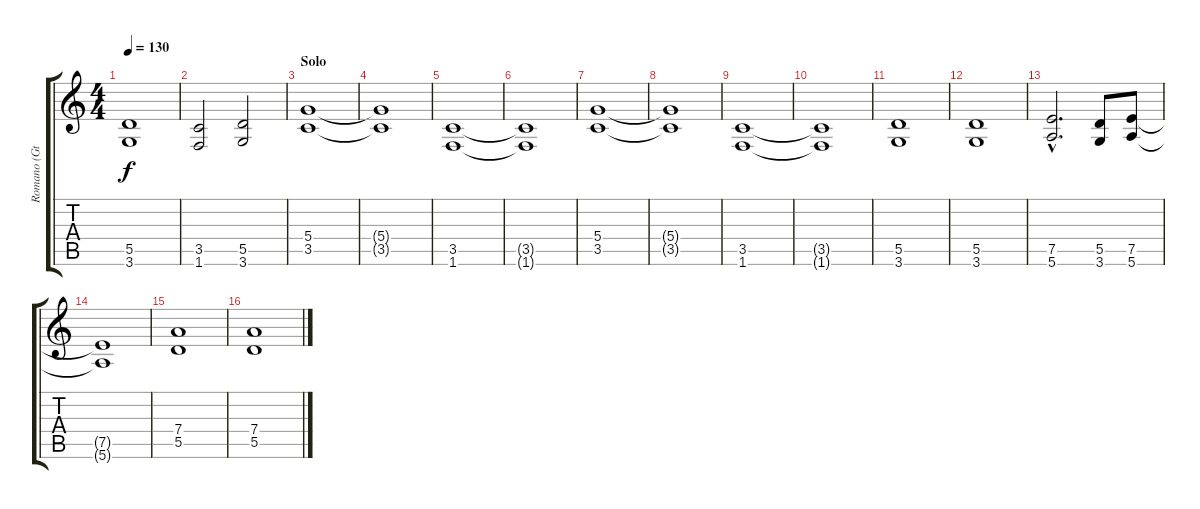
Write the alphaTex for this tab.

\track ("Romano (Gtr 2)" "Romano (Gt") {instrument distortionguitar}
\staff {score tabs}
\tuning (E4 B3 G3 D3 A2 E2) {hide}
\ts (4 4)
\tempo 130
\clef g2
\ks c
(5.5 3.6).1{dy f} |
(3.5 1.6).2 (5.5 3.6).2 |
\section ("" "Solo")
(5.4 3.5).1 |
(5.4{t} 3.5{t}).1 |
(3.5 1.6).1 |
(3.5{t} 1.6{t}).1 |
(5.4 3.5).1 |
(5.4{t} 3.5{t}).1 |
(3.5 1.6).1 |
(3.5{t} 1.6{t}).1 |
(5.5 3.6).1 |
(5.5 3.6).1 |
(7.5{hac} 5.6{hac}).2{d} (5.5 3.6).8 (7.5 5.6).8 |
(7.5{t} 5.6{t}).1 |
(7.4 5.5).1 |
(7.4 5.5).1
